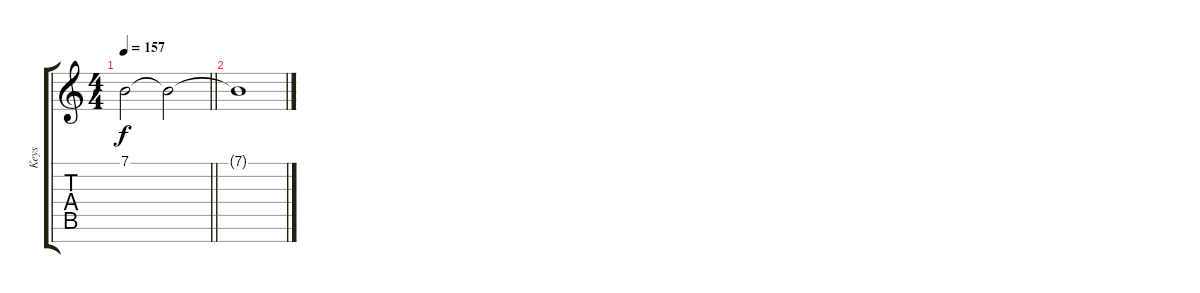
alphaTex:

\track ("Keys" "Keys") {instrument acousticgrandpiano}
\staff {score tabs}
\tuning (E4 B3 G3 D3 A2 E2 B1) {hide}
\ts (4 4)
\tempo 157
\clef g2
\barLineRight lightlight
\ks c
7.1{t}.2{dy f} 7.1{t}.2{volume 0} |
\section ("" "")
7.1{t}.1
